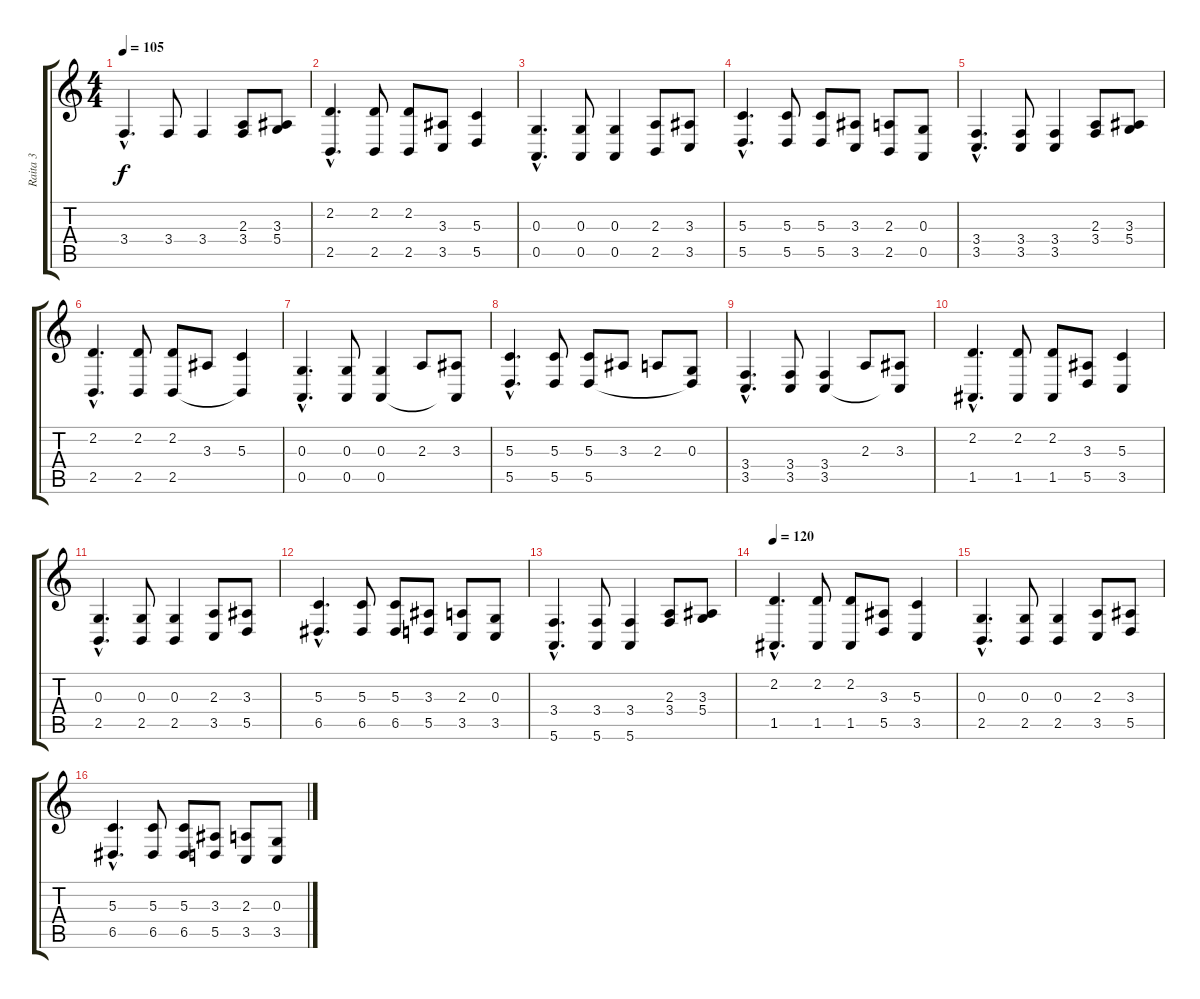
\track ("Raita 3" "Raita 3") {instrument acousticgrandpiano}
\staff {score tabs}
\tuning (F4 C4 G3 D3 A2 E2) {hide}
\ts (4 4)
\tempo 105
\clef g2
\ks c
3.4{hac}.4{d dy f} 3.4.8 3.4.4 (2.3 3.4).8 (3.3 5.4).8 |
(2.2{hac} 2.5{hac}).4{d} (2.2 2.5).8 (2.2 2.5).8 (3.3 3.5).8 (5.3 5.5).4 |
(0.3{hac} 0.5{hac}).4{d} (0.3 0.5).8 (0.3 0.5).4 (2.3 2.5).8 (3.3 3.5).8 |
(5.3{hac} 5.5{hac}).4{d} (5.3 5.5).8 (5.3 5.5).8 (3.3 3.5).8 (2.3 2.5).8 (0.3 0.5).8 |
(3.4{hac} 3.5{hac}).4{d} (3.4 3.5).8 (3.4 3.5).4 (2.3 3.4).8 (3.3 5.4).8 |
(2.2{hac} 2.5{hac}).4{d} (2.2 2.5).8 (2.2 2.5).8 3.3.8 (5.3 2.5{t}).4 |
(0.3{hac} 0.5{hac}).4{d} (0.3 0.5).8 (0.3 0.5).4 2.3.8 (3.3 0.5{t}).8 |
(5.3{hac} 5.5{hac}).4{d} (5.3 5.5).8 (5.3 5.5).8 3.3.8 2.3.8 (0.3 5.5{t}).8 |
(3.4{hac} 3.5{hac}).4{d} (3.4 3.5).8 (3.4 3.5).4 2.3.8 (3.3 3.5{t}).8 |
(2.2{hac} 1.5{hac}).4{d} (2.2 1.5).8 (2.2 1.5).8 (3.3 5.5).8 (5.3 3.5).4 |
(0.3{hac} 2.5{hac}).4{d} (0.3 2.5).8 (0.3 2.5).4 (2.3 3.5).8 (3.3 5.5).8 |
(5.3{hac} 6.5{hac}).4{d} (5.3 6.5).8 (5.3 6.5).8 (3.3 5.5).8 (2.3 3.5).8 (0.3 3.5).8 |
(3.4{hac} 5.6{hac}).4{d} (3.4 5.6).8 (3.4 5.6).4 (2.3 3.4).8 (3.3 5.4).8 |
\tempo 120
(2.2{hac} 1.5{hac}).4{d} (2.2 1.5).8 (2.2 1.5).8 (3.3 5.5).8 (5.3 3.5).4 |
(0.3{hac} 2.5{hac}).4{d} (0.3 2.5).8 (0.3 2.5).4 (2.3 3.5).8 (3.3 5.5).8 |
(5.3{hac} 6.5{hac}).4{d} (5.3 6.5).8 (5.3 6.5).8 (3.3 5.5).8 (2.3 3.5).8 (0.3 3.5).8
